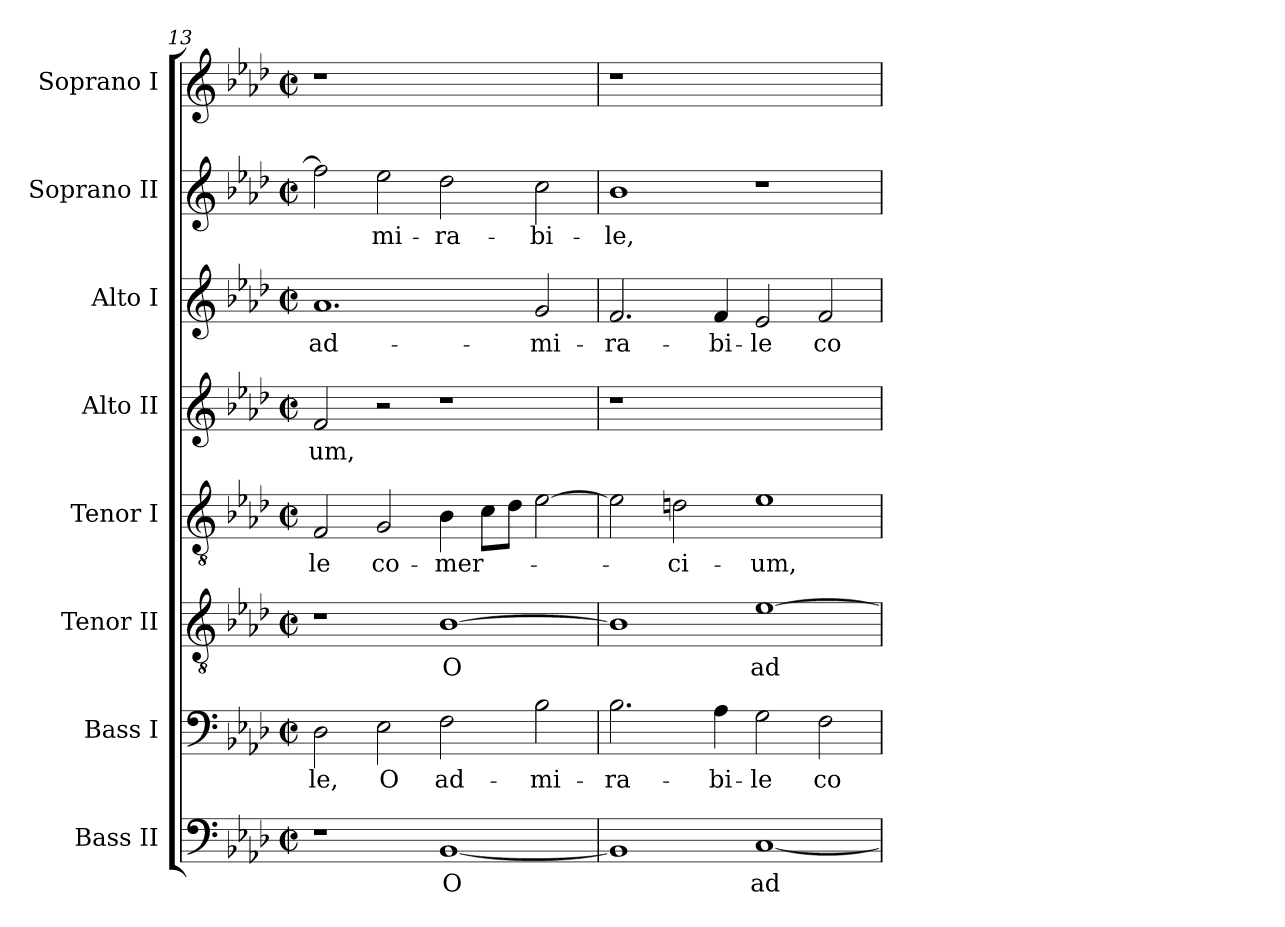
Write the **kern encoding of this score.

**kern	**text	**kern	**text	**kern	**text	**kern	**text	**kern	**text	**kern	**text	**kern	**text	**kern
*part8	*part8	*part7	*part7	*part6	*part6	*part5	*part5	*part4	*part4	*part3	*part3	*part2	*part2	*part1
*staff8	*staff8	*staff7	*staff7	*staff6	*staff6	*staff5	*staff5	*staff4	*staff4	*staff3	*staff3	*staff2	*staff2	*staff1
*I"Bass II	*	*I"Bass I	*	*I"Tenor II	*	*I"Tenor I	*	*I"Alto II	*	*I"Alto I	*	*I"Soprano II	*	*I"Soprano I
*	*	*	*	*	*	*I'T	*	*	*	*I'A	*	*	*	*
*clefF4	*	*clefF4	*	*clefGv2	*	*clefGv2	*	*clefG2	*	*clefG2	*	*clefG2	*	*clefG2
*k[b-e-a-d-]	*	*k[b-e-a-d-]	*	*k[b-e-a-d-]	*	*k[b-e-a-d-]	*	*k[b-e-a-d-]	*	*k[b-e-a-d-]	*	*k[b-e-a-d-]	*	*k[b-e-a-d-]
*A-:	*	*A-:	*	*A-:	*	*A-:	*	*A-:	*	*A-:	*	*A-:	*	*A-:
*M2/2	*	*M2/2	*	*M2/2	*	*M2/2	*	*M2/2	*	*M2/2	*	*M2/2	*	*M2/2
*met(c|)	*	*met(c|)	*	*met(c|)	*	*met(c|)	*	*met(c|)	*	*met(c|)	*	*met(c|)	*	*met(c|)
=13	=13	=13	=13	=13	=13	=13	=13	=13	=13	=13	=13	=13	=13	=13
!	!	!	!LO:LY:b:color=#000000	!	!	!	!	!	!	!	!	!	!	!
!	!	!	!	!	!	!	!LO:LY:b:color=#000000	!	!	!	!	!	!	!
!	!	!	!	!	!	!	!	!	!LO:LY:b:color=#000000	!	!	!	!	!
!	!	!	!	!	!	!	!	!	!	!	!LO:LY:b:color=#000000	!	!	!LO:N:vis=1
1r	.	2D-i\	-le,	1r	.	2Fi/	-le	2fi/	-um,	1.a-i	ad-	2ffi\]	.	1r
!	!	!	!LO:LY:b:color=#000000	!	!	!	!	!	!	!	!	!	!	!
!	!	!	!	!	!	!	!LO:LY:b:color=#000000	!	!	!	!	!	!	!
!	!	!	!	!	!	!	!	!	!	!	!	!	!LO:LY:b:color=#000000	!
.	.	2E-i\	O	.	.	2Gi/	co-	2r	.	.	.	2ee-i\	-mi-	.
!	!LO:LY:b:color=#000000	!	!	!	!	!	!	!	!	!	!	!	!	!
!	!	!	!LO:LY:b:color=#000000	!	!	!	!	!	!	!	!	!	!	!
!	!	!	!	!	!LO:LY:b:color=#000000	!	!	!	!	!	!	!	!	!
!	!	!	!	!	!	!	!LO:LY:b:color=#000000	!	!	!	!	!	!	!
!	!	!	!	!	!	!	!	!	!	!	!	!	!LO:LY:b:color=#000000	!
[<1BB-i	O	2Fi\	ad-	[>1B-i	O	4B-i\	-mer-	1r	.	.	.	2dd-i\	-ra-	1ryy
.	.	.	.	.	.	8ci\L	.	.	.	.	.	.	.	.
.	.	.	.	.	.	8d-i\J	.	.	.	.	.	.	.	.
!	!	!	!LO:LY:b:color=#000000	!	!	!	!	!	!	!	!	!	!	!
!	!	!	!	!	!	!	!	!	!	!	!LO:LY:b:color=#000000	!	!	!
!	!	!	!	!	!	!	!	!	!	!	!	!	!LO:LY:b:color=#000000	!
.	.	2B-i\	-mi-	.	.	[>2e-i\	.	.	.	2gi/	-mi-	2cci\	-bi-	.
!!LO:LB:g=z
=14	=14	=14	=14	=14	=14	=14	=14	=14	=14	=14	=14	=14	=14	=14
!	!	!	!LO:LY:b:color=#000000	!	!	!	!	!LO:N:vis=1	!	!	!	!	!	!
!	!	!	!	!	!	!	!	!	!	!	!LO:LY:b:color=#000000	!	!	!
!	!	!	!	!	!	!	!	!	!	!	!	!	!LO:LY:b:color=#000000	!LO:N:vis=1
1BB-i]	.	2.B-i\	-ra-	1B-i]	.	2e-i\]	.	1r	.	2.fi/	-ra-	1b-i	-le,	1r
!	!	!	!	!	!	!	!LO:LY:b:color=#000000	!	!	!	!	!	!	!
.	.	.	.	.	.	2dni\	-ci-	.	.	.	.	.	.	.
!	!	!	!LO:LY:b:color=#000000	!	!	!	!	!	!	!	!	!	!	!
!	!	!	!	!	!	!	!	!	!	!	!LO:LY:b:color=#000000	!	!	!
.	.	4A-i\	-bi-	.	.	.	.	.	.	4fi/	-bi-	.	.	.
!	!LO:LY:b:color=#000000	!	!	!	!	!	!	!	!	!	!	!	!	!
!	!	!	!LO:LY:b:color=#000000	!	!	!	!	!	!	!	!	!	!	!
!	!	!	!	!	!LO:LY:b:color=#000000	!	!	!	!	!	!	!	!	!
!	!	!	!	!	!	!	!LO:LY:b:color=#000000	!	!	!	!	!	!	!
!	!	!	!	!	!	!	!	!	!	!	!LO:LY:b:color=#000000	!	!	!
[<1Ci	ad-	2Gi\	-le	[>1e-i	ad-	1e-i	-um,	1ryy	.	2e-i/	-le	1r	.	1ryy
!	!	!	!LO:LY:b:color=#000000	!	!	!	!	!	!	!	!	!	!	!
!	!	!	!	!	!	!	!	!	!	!	!LO:LY:b:color=#000000	!	!	!
.	.	2Fi\	co-	.	.	.	.	.	.	2fi/	co-	.	.	.
=	=	=	=	=	=	=	=	=	=	=	=	=	=	=
*-	*-	*-	*-	*-	*-	*-	*-	*-	*-	*-	*-	*-	*-	*-
